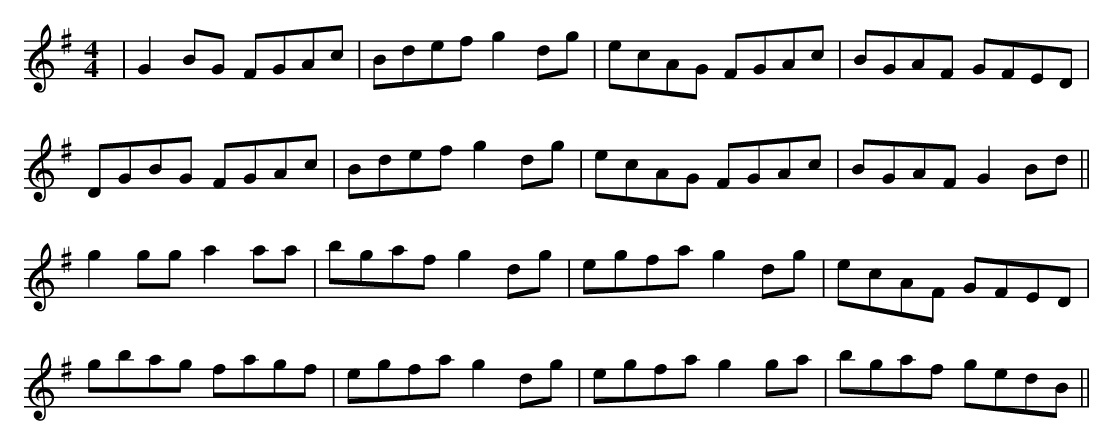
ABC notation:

X:1
M:4/4
K:G
|G2 BG FGAc|Bdef g2 dg|ecAG FGAc|BGAF GFED|
DGBG FGAc|Bdef g2 dg|ecAG FGAc|BGAF G2 Bd||
g2 gg a2 aa|bgaf g2 dg|egfa g2 dg|ecAF GFED|
gbag fagf|egfa g2 dg|egfa g2 ga|bgaf gedB||
